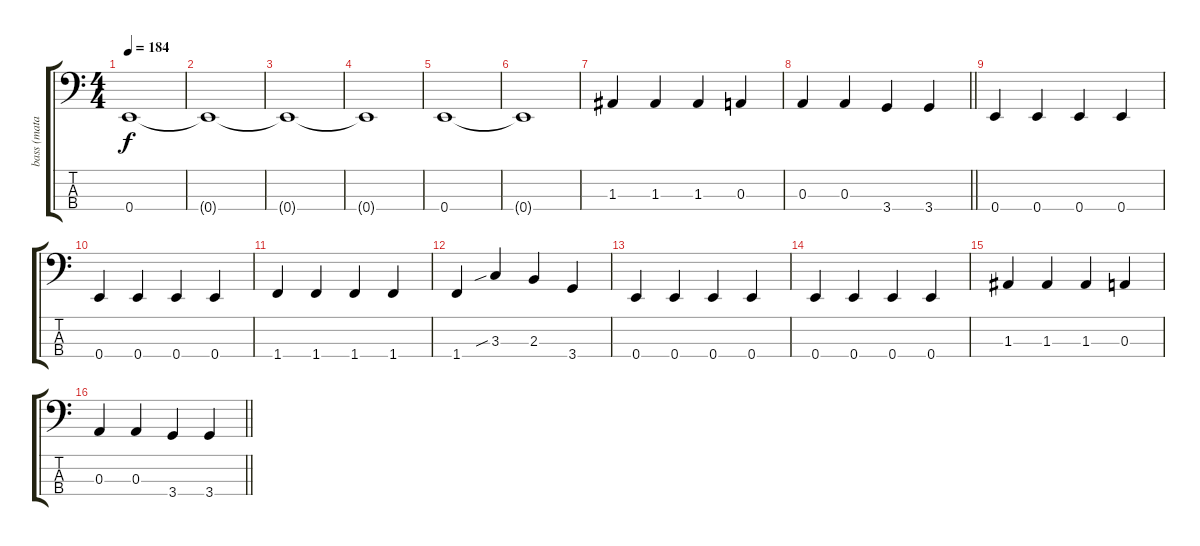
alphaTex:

\track ("bass (matatabi)" "bass (mata") {instrument electricbasspick}
\staff {score tabs}
\tuning (G2 D2 A1 E1) {hide}
\ts (4 4)
\tempo 184
\clef f4
\ks c
0.4.1{dy f} |
0.4{t}.1 |
0.4{t}.1 |
0.4{t}.1 |
0.4.1 |
0.4{t}.1 |
1.3.4 1.3.4 1.3.4 0.3.4 |
\barLineRight lightlight
0.3.4 0.3.4 3.4.4 3.4.4 |
\section ("" "")
0.4.4 0.4.4 0.4.4 0.4.4 |
0.4.4 0.4.4 0.4.4 0.4.4 |
1.4.4 1.4.4 1.4.4 1.4.4 |
1.4.4 3.3{sib}.4 2.3.4 3.4.4 |
0.4.4 0.4.4 0.4.4 0.4.4 |
0.4.4 0.4.4 0.4.4 0.4.4 |
1.3.4 1.3.4 1.3.4 0.3.4 |
\barLineRight lightlight
0.3.4 0.3.4 3.4.4 3.4.4
